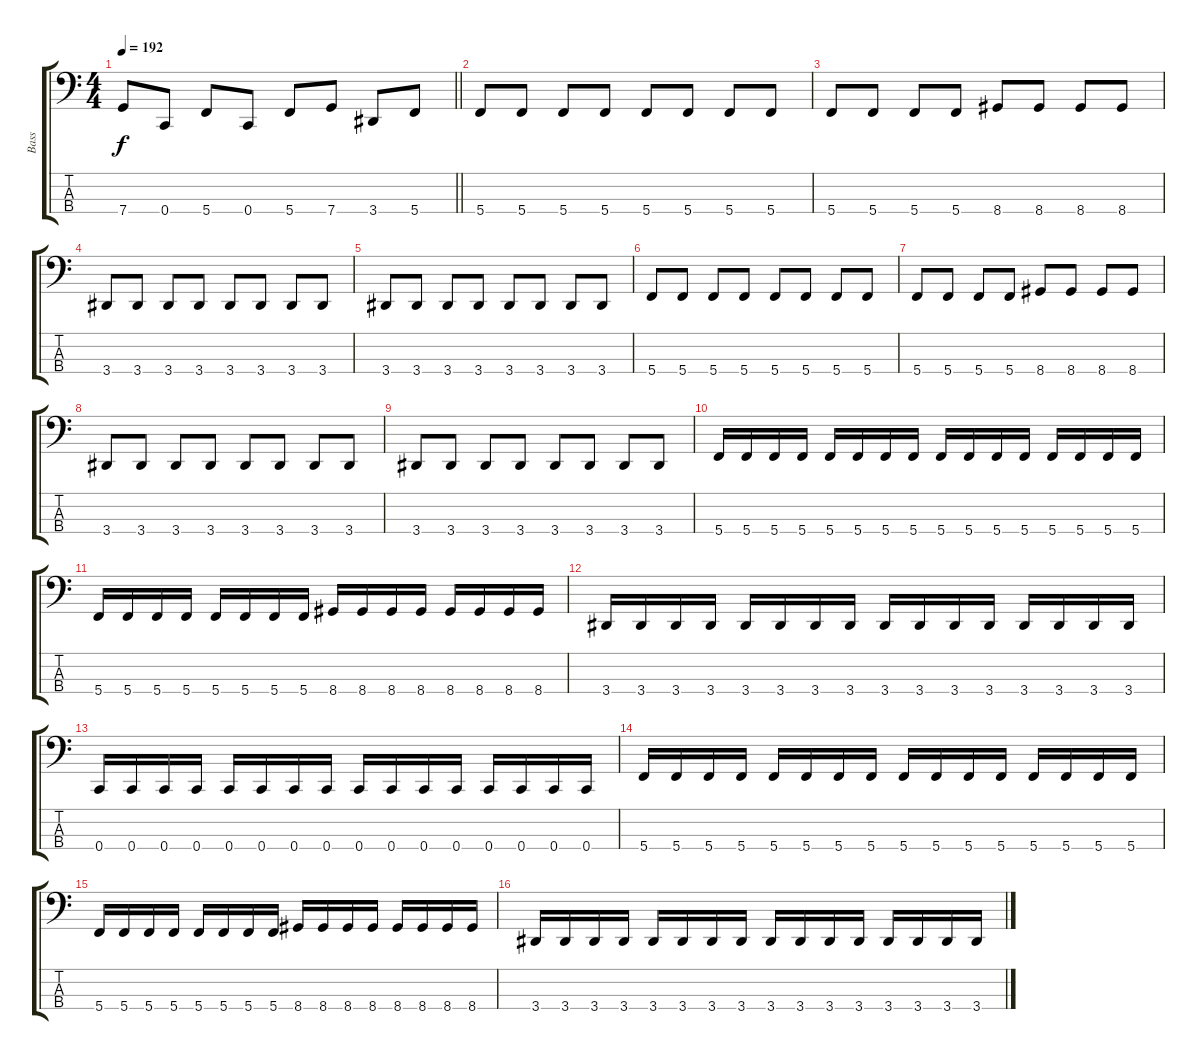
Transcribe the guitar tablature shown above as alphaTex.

\track ("Bass" "Bass") {instrument electricbassfinger}
\staff {score tabs}
\tuning (F2 C2 G1 C1) {hide}
\ts (4 4)
\tempo 192
\clef f4
\barLineRight lightlight
\ks c
7.4{t}.8{dy f} 0.4.8 5.4.8 0.4.8 5.4.8 7.4.8 3.4.8 5.4.8 |
\section ("" "")
5.4.8 5.4.8 5.4.8 5.4.8 5.4.8 5.4.8 5.4.8 5.4.8 |
5.4.8 5.4.8 5.4.8 5.4.8 8.4.8 8.4.8 8.4.8 8.4.8 |
3.4.8 3.4.8 3.4.8 3.4.8 3.4.8 3.4.8 3.4.8 3.4.8 |
3.4.8 3.4.8 3.4.8 3.4.8 3.4.8 3.4.8 3.4.8 3.4.8 |
5.4.8 5.4.8 5.4.8 5.4.8 5.4.8 5.4.8 5.4.8 5.4.8 |
5.4.8 5.4.8 5.4.8 5.4.8 8.4.8 8.4.8 8.4.8 8.4.8 |
3.4.8 3.4.8 3.4.8 3.4.8 3.4.8 3.4.8 3.4.8 3.4.8 |
3.4.8 3.4.8 3.4.8 3.4.8 3.4.8 3.4.8 3.4.8 3.4.8 |
5.4.16 5.4.16 5.4.16 5.4.16 5.4.16 5.4.16 5.4.16 5.4.16 5.4.16 5.4.16 5.4.16 5.4.16 5.4.16 5.4.16 5.4.16 5.4.16 |
5.4.16 5.4.16 5.4.16 5.4.16 5.4.16 5.4.16 5.4.16 5.4.16 8.4.16 8.4.16 8.4.16 8.4.16 8.4.16 8.4.16 8.4.16 8.4.16 |
3.4.16 3.4.16 3.4.16 3.4.16 3.4.16 3.4.16 3.4.16 3.4.16 3.4.16 3.4.16 3.4.16 3.4.16 3.4.16 3.4.16 3.4.16 3.4.16 |
0.4.16 0.4.16 0.4.16 0.4.16 0.4.16 0.4.16 0.4.16 0.4.16 0.4.16 0.4.16 0.4.16 0.4.16 0.4.16 0.4.16 0.4.16 0.4.16 |
5.4.16 5.4.16 5.4.16 5.4.16 5.4.16 5.4.16 5.4.16 5.4.16 5.4.16 5.4.16 5.4.16 5.4.16 5.4.16 5.4.16 5.4.16 5.4.16 |
5.4.16 5.4.16 5.4.16 5.4.16 5.4.16 5.4.16 5.4.16 5.4.16 8.4.16 8.4.16 8.4.16 8.4.16 8.4.16 8.4.16 8.4.16 8.4.16 |
3.4.16 3.4.16 3.4.16 3.4.16 3.4.16 3.4.16 3.4.16 3.4.16 3.4.16 3.4.16 3.4.16 3.4.16 3.4.16 3.4.16 3.4.16 3.4.16
